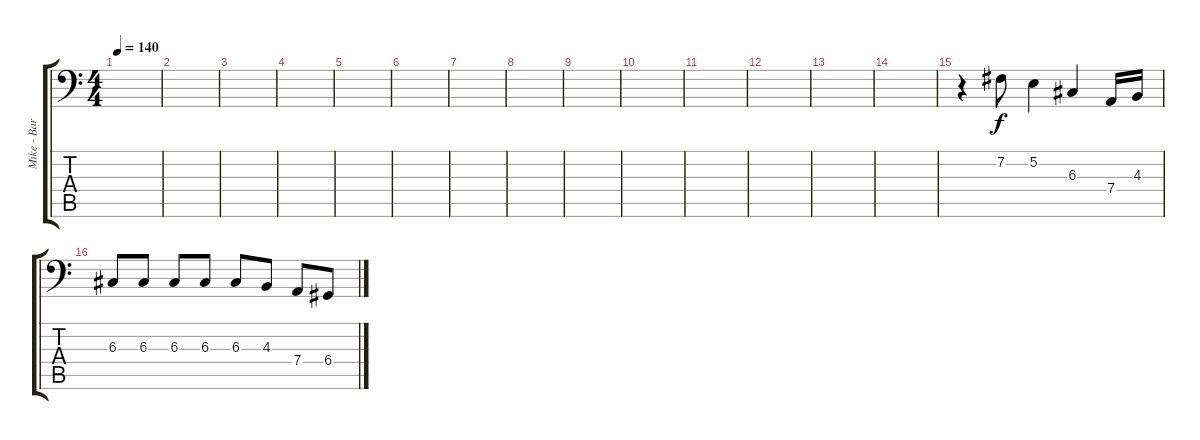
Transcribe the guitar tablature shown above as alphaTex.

\track ("Mike - Bari" "Mike - Bar") {instrument baritonesax}
\staff {score tabs}
\tuning (E3 B2 G2 D2 A1 E1) {hide}
\ts (4 4)
\tempo 140
\clef f4
\ks c
|
|
|
|
|
|
|
|
|
|
|
|
|
|
r.4 7.2.8 5.2.4 6.3.4 7.4.16 4.3.16 |
6.3.8 6.3.8 6.3.8 6.3.8 6.3.8 4.3.8 7.4.8 6.4.8
